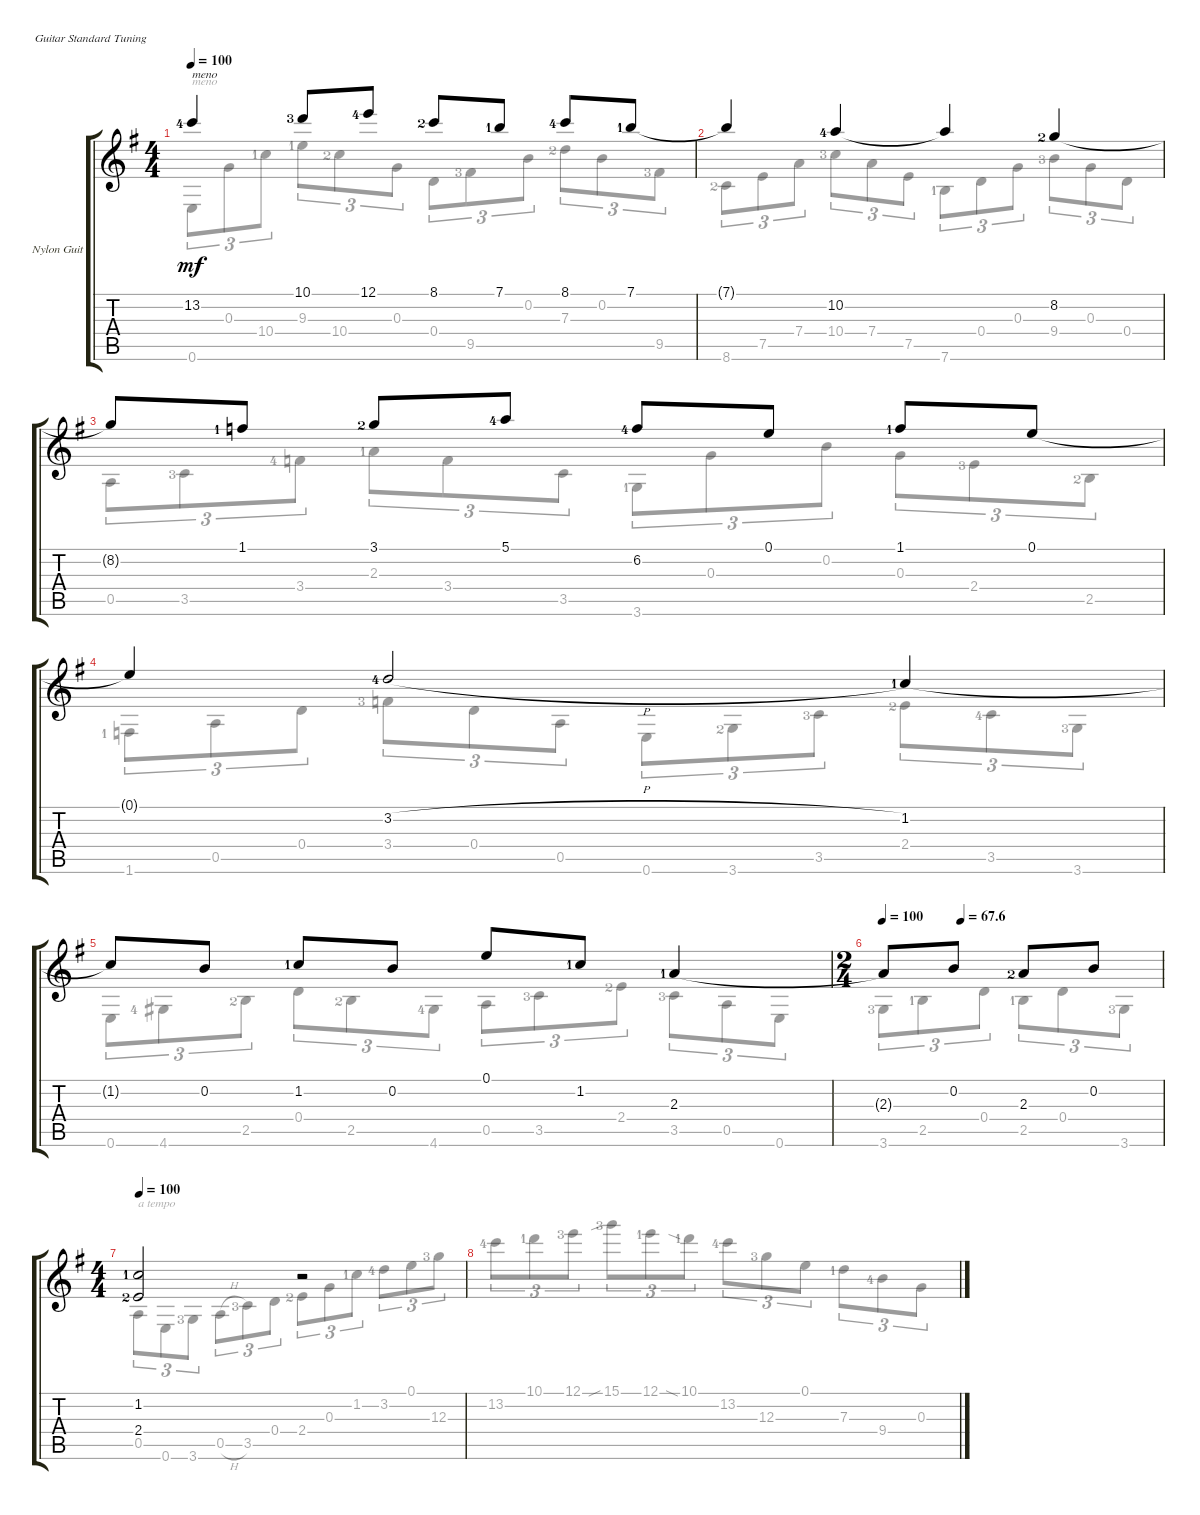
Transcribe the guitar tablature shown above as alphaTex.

\defaultSystemsLayout 4
\bracketExtendMode groupsimilarinstruments
\firstSystemTrackNameOrientation horizontal
\otherSystemsTrackNameOrientation horizontal
\track ("Nylon Guitar" "Nylon Guit") {instrument acousticguitarsteel}
\staff {score tabs}
\tuning (E4 B3 G3 D3 A2 E2)
\voice
\ts (4 4)
\tempo 100
\clef g2
\ks g
13.2{lf 5}.4{txt "meno" dy mf} 10.1{lf 4}.8 12.1{lf 5}.8 8.1{lf 3}.8 7.1{lf 2}.8 8.1{lf 5}.8 7.1{lf 2}.8 |
7.1{t}.4 10.2{lf 5}.4 10.2{t}.4 8.2{lf 3}.4 |
8.2{t}.8 1.1{lf 2}.8 3.1{lf 3}.8 5.1{lf 5}.8 6.2{lf 5}.8 0.1.8 1.1{lf 2}.8 0.1.8 |
0.1{t}.4 3.2{h lf 5}.2 1.2{lf 2}.4 |
1.2{t}.8 0.2.8 1.2{lf 2}.8 0.2.8 0.1.8 1.2{lf 2}.8 2.3{lf 2}.4 |
\ts (2 4)
\tempo 100
\tempo (67.6 0.28125)
2.3{t}.8 0.2.8 2.3{lf 3}.8 0.2.8 |
\ts (4 4)
\tempo (100 0.00625)
(1.2{lf 2} 2.4{lf 3}).2 r.2 |
\voice
\clef g2
\ottava regular
\simile none
\ks g
0.6.8{tu (3 2) txt "meno" dy mf} 0.3.8{tu (3 2)} 10.4{lf 2}.8{tu (3 2)} 9.3{lf 2}.8{tu (3 2)} 10.4{lf 3}.8{tu (3 2)} 0.3.8{tu (3 2)} 0.4.8{tu (3 2)} 9.5{lf 4}.8{tu (3 2)} 0.2.8{tu (3 2)} 7.3{lf 3}.8{tu (3 2)} 0.2.8{tu (3 2)} 9.5{lf 4}.8{tu (3 2)} |
8.6{lf 3}.8{tu (3 2)} 7.5.8{tu (3 2)} 7.4.8{tu (3 2)} 10.4{lf 4}.8{tu (3 2)} 7.4.8{tu (3 2)} 7.5.8{tu (3 2)} 7.6{lf 2}.8{tu (3 2)} 0.4.8{tu (3 2)} 0.3.8{tu (3 2)} 9.4{lf 4}.8{tu (3 2)} 0.3.8{tu (3 2)} 0.4.8{tu (3 2)} |
0.5.8{tu (3 2)} 3.5{lf 4}.8{tu (3 2)} 3.4{lf 5}.8{tu (3 2)} 2.3{lf 2}.8{tu (3 2)} 3.4.8{tu (3 2)} 3.5.8{tu (3 2)} 3.6{lf 2}.8{tu (3 2)} 0.3.8{tu (3 2)} 0.2.8{tu (3 2)} 0.3.8{tu (3 2)} 2.4{lf 4}.8{tu (3 2)} 2.5{lf 3}.8{tu (3 2)} |
1.6{lf 2}.8{tu (3 2)} 0.5.8{tu (3 2)} 0.4.8{tu (3 2)} 3.4{lf 4}.8{tu (3 2)} 0.4.8{tu (3 2)} 0.5.8{tu (3 2)} 0.6.8{tu (3 2)} 3.6{lf 3}.8{tu (3 2)} 3.5{lf 4}.8{tu (3 2)} 2.4{lf 3}.8{tu (3 2)} 3.5{lf 5}.8{tu (3 2)} 3.6{lf 4}.8{tu (3 2)} |
0.6.8{tu (3 2)} 4.6{lf 5}.8{tu (3 2)} 2.5{lf 3}.8{tu (3 2)} 0.4.8{tu (3 2)} 2.5{lf 3}.8{tu (3 2)} 4.6{lf 5}.8{tu (3 2)} 0.5.8{tu (3 2)} 3.5{lf 4}.8{tu (3 2)} 2.4{lf 3}.8{tu (3 2)} 3.5{lf 4}.8{tu (3 2)} 0.5.8{tu (3 2)} 0.6.8{tu (3 2)} |
3.6{lf 4}.8{tu (3 2)} 2.5{lf 2}.8{tu (3 2)} 0.4.8{tu (3 2)} 2.5{lf 2}.8{tu (3 2)} 0.4.8{tu (3 2)} 3.6{lf 4}.8{tu (3 2)} |
0.5.8{tu (3 2) txt "a tempo"} 0.6.8{tu (3 2)} 3.6{lf 4}.8{tu (3 2)} 0.5{h}.8{tu (3 2)} 3.5{lf 4}.8{tu (3 2)} 0.4.8{tu (3 2)} 2.4{lf 3}.8{tu (3 2)} 0.3.8{tu (3 2)} 1.2{lf 2}.8{tu (3 2)} 3.2{lf 5}.8{tu (3 2)} 0.1.8{tu (3 2)} 12.3{lf 4}.8{tu (3 2)} |
13.2{lf 5}.8{tu (3 2)} 10.1{lf 2}.8{tu (3 2)} 12.1{lf 4}.8{tu (3 2)} 15.1{sib lf 4}.8{tu (3 2)} 12.1{lf 2}.8{tu (3 2)} 10.1{sia lf 2}.8{tu (3 2)} 13.2{lf 5}.8{tu (3 2)} 12.3{lf 4}.8{tu (3 2)} 0.1.8{tu (3 2)} 7.3{lf 2}.8{tu (3 2)} 9.4{lf 5}.8{tu (3 2)} 0.3.8{tu (3 2)}
